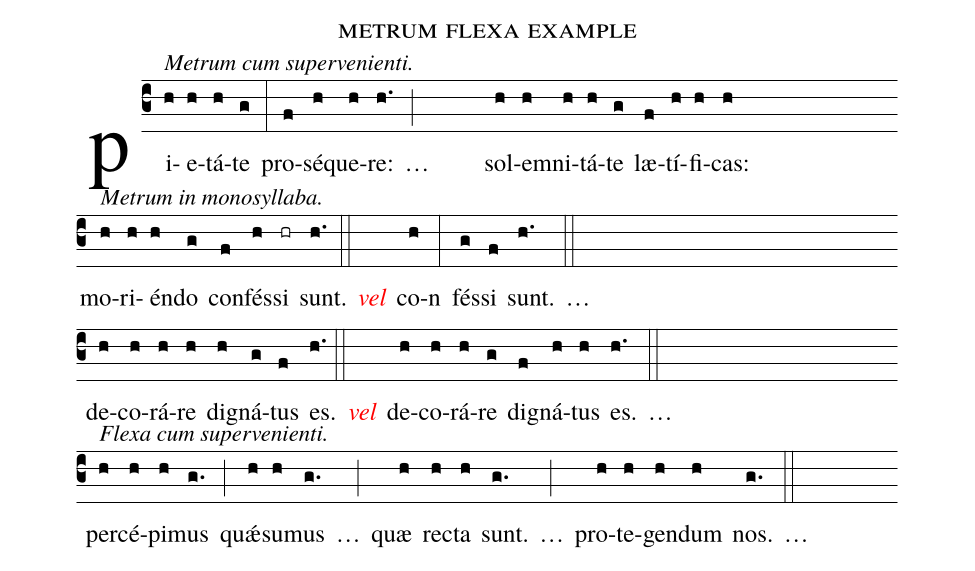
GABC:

name: metrum flexa example;
%%
(c3) pi<alt>Metrum cum supervenienti.</alt>(h)e(h)tá(h)te(g) (:) pro(f)sé(h)que(h)re:(h.) …(;) (////) (////) sol(h)e(h)mni(h)tá(h)te(g) læ(f)tí(h)fi(h)cas:(h) (Z-)

mo<alt>Metrum in monosyllaba.</alt>(h)ri(h)én(h)do(g) con(f)fés(h)si(hr) sunt.(h.) (::) <v>\rubrique{vel}</v>(//) co-n(h) (:) fés(g)si(f) sunt.(h.) …(::) (Z-)

de(h)co(h)rá(h)re(h) di(h)gná(g)tus(f) es.(h.) (::) <v>\rubrique{vel}</v>(//) de(h)co(h)rá(h)re(g) di(f)gná(h)tus(h) es.(h.) …(::) (Z-)

per<alt>Flexa cum supervenienti.</alt>(h)cé(h)pi(h)mus(g.) (;) quǽ(h)su(h)mus(g.) …(;)
quæ(h) re(h)cta(h) sunt.(g.) …(;)
pro(h)te(h)gen(h)dum(h) nos.(g.) …(::)

%%Latin
%
%pi<alt>Metrum.</alt>(h)e(h)tá(h) (:) te(g) (:) pro(f) (:) sé(h)que(hr) (:) re.(h.) (::) (////) (////) per<alt>Flexa.</alt>(h) (:)cé(h)pi(hr) (:?) mus(g.) (::) (Z-)
%
%mo(h)ri(h)én(h) (:) do(g) con(f) (:) fés(h)si(hr) sunt.(h.) (::) <v>(</v>A<v>)</v>(////) (////) quæ(h) (:) re(h)cta(hr) (:?) sunt.(g.) (::) (Z-)
%
%<v>\rubrique{or}</v>()() con(h) (:) fés(g)si(f) sunt.(h.) (::)<v>(</v>B<v>)</v>()


%%%Français
%
%pi<alt>Mètre.</alt>(h)e(h)tá(h) (:) te(g) (:) pro(f) (:) sé(h)que(hr) (:) re.(h.) (::) (////) (////) per<alt>Flexe.</alt>(h) (:)cé(h)pi(hr) (:?) mus(g.) (::) (Z-)
%
%mo(h)ri(h)én(h) (:) do(g) con(f) (:) fés(h)si(hr) sunt.(h.) (::) <v>(</v>A<v>)</v>(////) (////) quæ(h) (:) re(h)cta(hr) (:?) sunt.(g.) (::) (Z-)
%
%<v>\rubrique{or}</v>()() con(h) (:) fés(g)si(f) sunt.(h.) (::)<v>(</v>B<v>)</v>()
